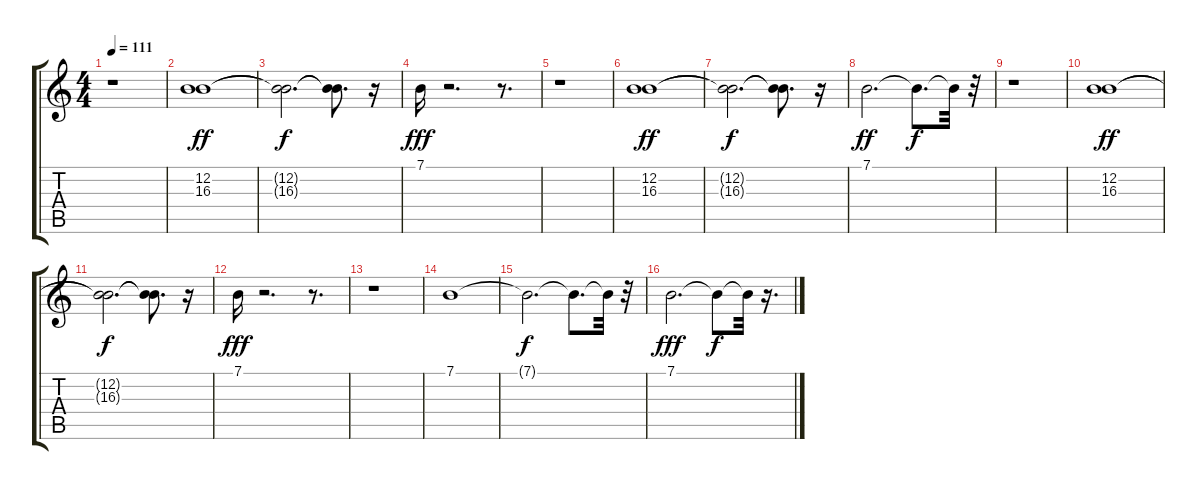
\track "" {instrument synthstrings1}
\staff {score tabs}
\tuning (E4 B3 G3 D3 A2 E2) {hide}
\ts (4 4)
\tempo 111
\clef g2
\ks c
r.1{dy f} |
(12.2 16.3).1{dy ff} |
(12.2{t} 16.3{t}).2{d dy f} (12.2{t} 16.3{t}).8{d} r.16 |
7.1.16{dy fff} r.2{d} r.8{d} |
r.1 |
(12.2 16.3).1{dy ff} |
(12.2{t} 16.3{t}).2{d dy f} (12.2{t} 16.3{t}).8{d} r.16 |
7.1.2{d dy ff} 7.1{t}.8{d dy f} 7.1{t}.32 r.32 |
r.1 |
(12.2 16.3).1{dy ff} |
(12.2{t} 16.3{t}).2{d dy f} (12.2{t} 16.3{t}).8{d} r.16 |
7.1.16{dy fff} r.2{d} r.8{d} |
r.1 |
7.1.1 |
7.1{t}.2{d dy f} 7.1{t}.8{d} 7.1{t}.32 r.32 |
7.1.2{d dy fff} 7.1{t}.8{dy f} 7.1{t}.32 r.16{d}
